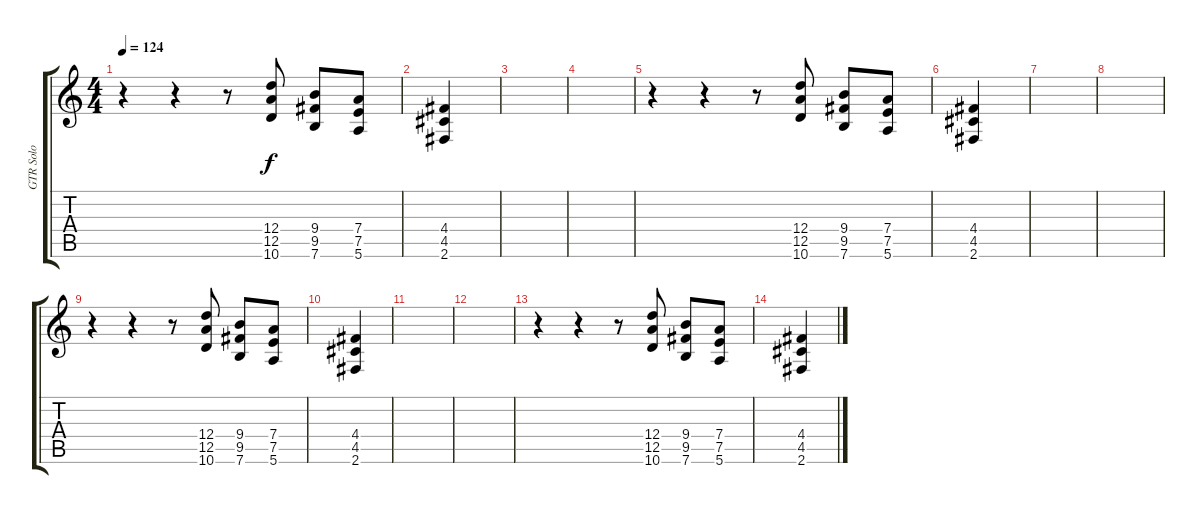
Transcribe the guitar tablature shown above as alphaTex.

\track ("GTR Solo" "GTR Solo") {instrument distortionguitar}
\staff {score tabs}
\tuning (E4 B3 G3 D3 A2 E2) {hide}
\ts (4 4)
\tempo 124
\clef g2
\ks c
r.4{dy f} r.4 r.8 (12.4 12.5 10.6).8 (9.4 9.5 7.6).8 (7.4 7.5 5.6).8 |
(4.4 4.5 2.6).4 |
|
|
r.4 r.4 r.8 (12.4 12.5 10.6).8 (9.4 9.5 7.6).8 (7.4 7.5 5.6).8 |
(4.4 4.5 2.6).4 |
|
|
r.4 r.4 r.8 (12.4 12.5 10.6).8 (9.4 9.5 7.6).8 (7.4 7.5 5.6).8 |
(4.4 4.5 2.6).4 |
|
|
r.4 r.4 r.8 (12.4 12.5 10.6).8 (9.4 9.5 7.6).8 (7.4 7.5 5.6).8 |
(4.4 4.5 2.6).4
